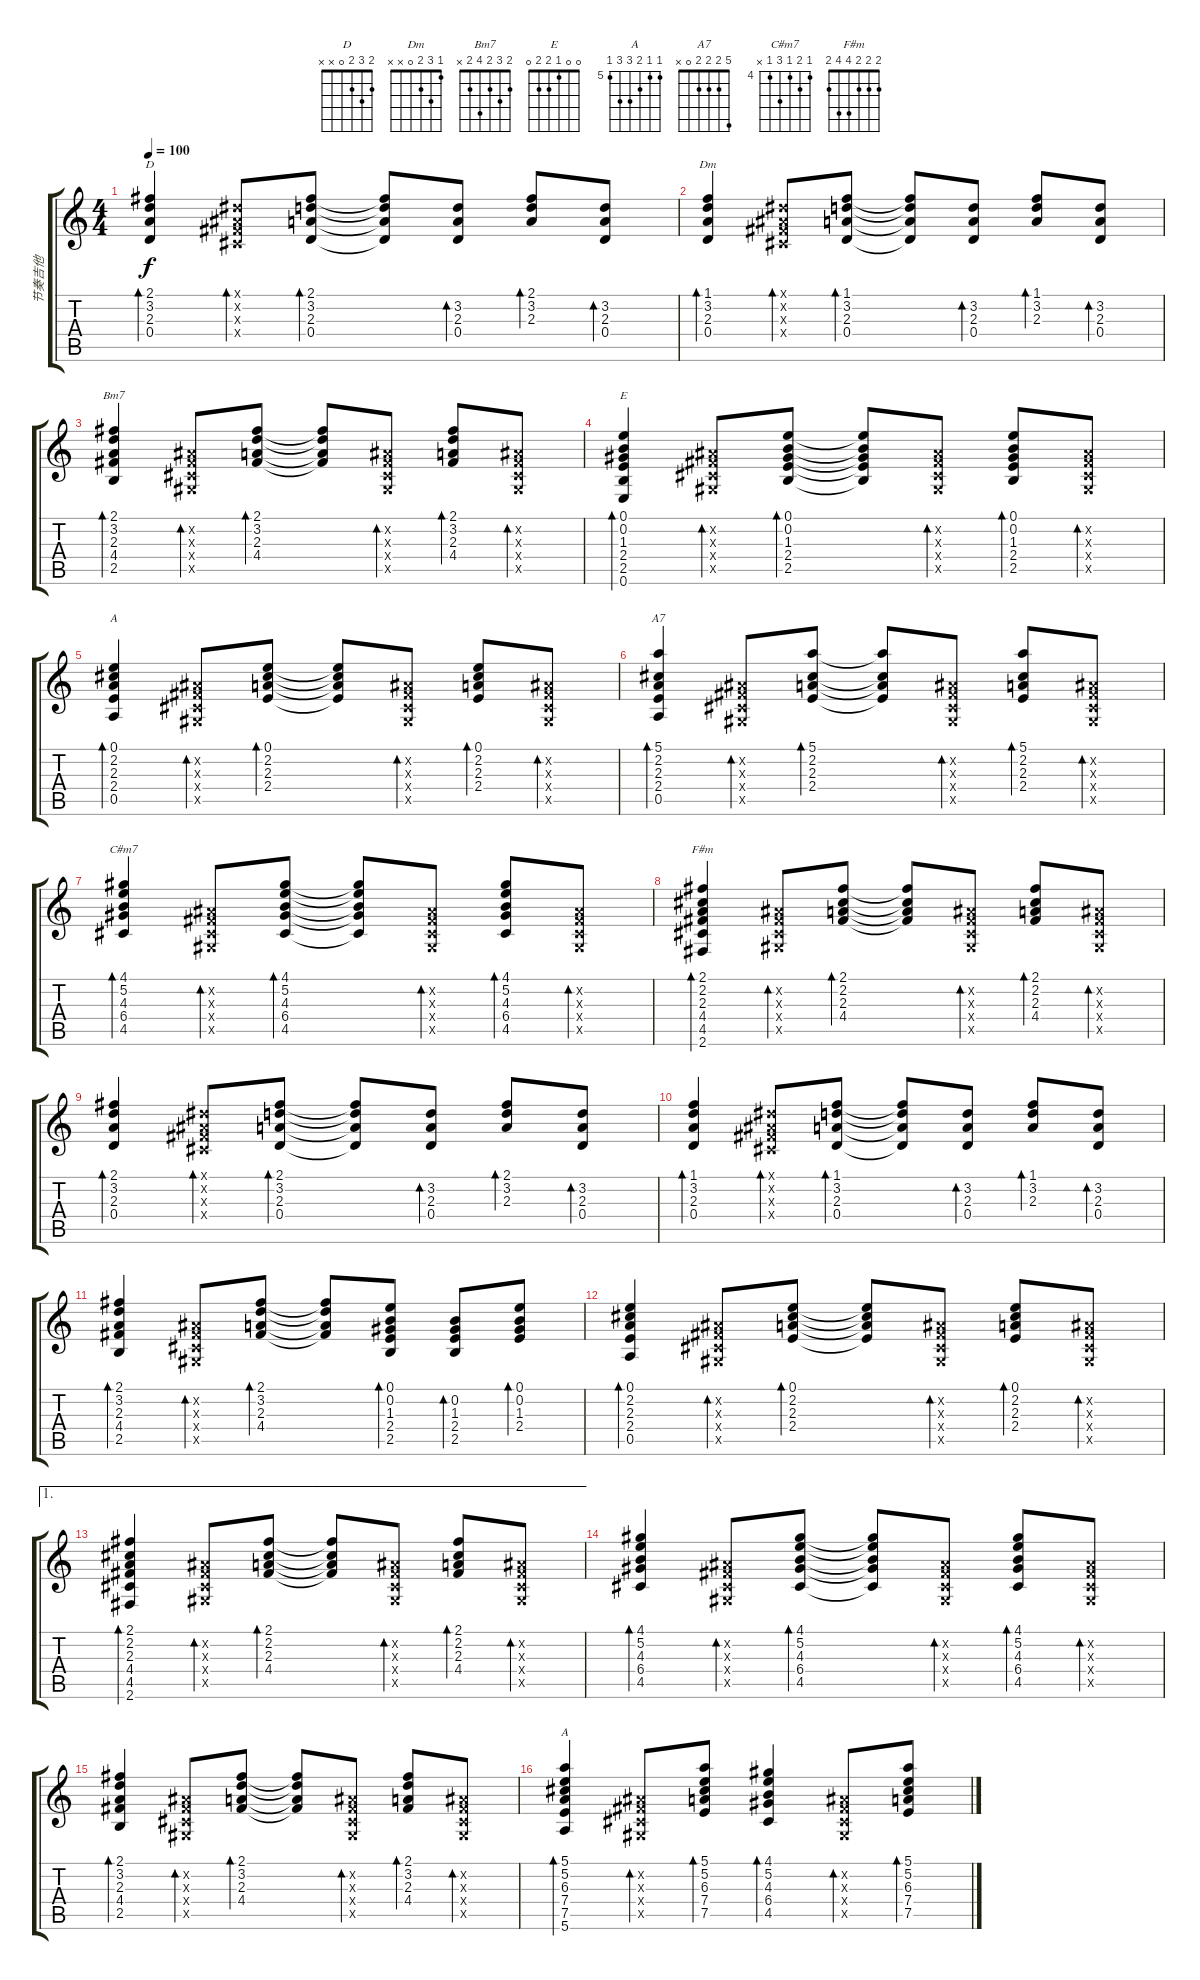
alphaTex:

\track ("节奏吉他" "节奏吉他") {instrument acousticguitarnylon}
\staff {score tabs}
\tuning (E4 B3 G3 D3 A2 E2) {hide}
\chord ("D" 2 3 2 0 x x)
\chord ("Dm" 1 3 2 0 x x)
\chord ("Bm7" 2 3 2 4 2 x)
\chord ("E" 0 0 1 2 2 0)
\chord ("A" 0 2 2 2 0 x)
\chord ("A7" 5 2 2 2 0 x)
\chord ("C#m7" 4 5 4 6 4 x) {firstfret 4}
\chord ("F#m" 2 2 2 4 4 2)
\chord ("A" 5 5 6 7 7 5) {firstfret 5}
\ts (4 4)
\tempo 100
\clef g2
\ks c
(2.1 3.2 2.3 0.4).4{bd 30 ch "D" dy f} (-1.1{x} -1.2{x} -1.3{x} -1.4{x}).8{bd 30} (2.1 3.2 2.3 0.4).8{bd 30} (2.1{t} 3.2{t} 2.3{t} 0.4{t}).8 (3.2 2.3 0.4).8{bd 30} (2.1 3.2 2.3).8{bd 30} (3.2 2.3 0.4).8{bd 30} |
(1.1 3.2 2.3 0.4).4{bd 30 ch "Dm"} (-1.1{x} -1.2{x} -1.3{x} -1.4{x}).8{bd 30} (1.1 3.2 2.3 0.4).8{bd 30} (1.1{t} 3.2{t} 2.3{t} 0.4{t}).8 (3.2 2.3 0.4).8{bd 30} (1.1 3.2 2.3).8{bd 30} (3.2 2.3 0.4).8{bd 30} |
(2.1 3.2 2.3 4.4 2.5).4{bd 30 ch "Bm7"} (-1.2{x} -1.3{x} -1.4{x} -1.5{x}).8{bd 30} (2.1 3.2 2.3 4.4).8{bd 30} (2.1{t} 3.2{t} 2.3{t} 4.4{t}).8 (-1.2{x} -1.3{x} -1.4{x} -1.5{x}).8{bd 30} (2.1 3.2 2.3 4.4).8{bd 30} (-1.2{x} -1.3{x} -1.4{x} -1.5{x}).8{bd 30} |
(0.1 0.2 1.3 2.4 2.5 0.6).4{bd 30 ch "E"} (-1.2{x} -1.3{x} -1.4{x} -1.5{x}).8{bd 30} (0.1 0.2 1.3 2.4 2.5).8{bd 30} (0.1{t} 0.2{t} 1.3{t} 2.4{t} 2.5{t}).8 (-1.2{x} -1.3{x} -1.4{x} -1.5{x}).8{bd 30} (0.1 0.2 1.3 2.4 2.5).8{bd 30} (-1.2{x} -1.3{x} -1.4{x} -1.5{x}).8{bd 30} |
(0.1 2.2 2.3 2.4 0.5).4{bd 30 ch "A"} (-1.2{x} -1.3{x} -1.4{x} -1.5{x}).8{bd 30} (0.1 2.2 2.3 2.4).8{bd 30} (0.1{t} 2.2{t} 2.3{t} 2.4{t}).8 (-1.2{x} -1.3{x} -1.4{x} -1.5{x}).8{bd 30} (0.1 2.2 2.3 2.4).8{bd 30} (-1.2{x} -1.3{x} -1.4{x} -1.5{x}).8{bd 30} |
(5.1 2.2 2.3 2.4 0.5).4{bd 30 ch "A7"} (-1.2{x} -1.3{x} -1.4{x} -1.5{x}).8{bd 30} (5.1 2.2 2.3 2.4).8{bd 30} (5.1{t} 2.2{t} 2.3{t} 2.4{t}).8 (-1.2{x} -1.3{x} -1.4{x} -1.5{x}).8{bd 30} (5.1 2.2 2.3 2.4).8{bd 30} (-1.2{x} -1.3{x} -1.4{x} -1.5{x}).8{bd 30} |
(4.1 5.2 4.3 6.4 4.5).4{bd 30 ch "C#m7"} (-1.2{x} -1.3{x} -1.4{x} -1.5{x}).8{bd 30} (4.1 5.2 4.3 6.4 4.5).8{bd 30} (4.1{t} 5.2{t} 4.3{t} 6.4{t} 4.5{t}).8 (-1.2{x} -1.3{x} -1.4{x} -1.5{x}).8{bd 30} (4.1 5.2 4.3 6.4 4.5).8{bd 30} (-1.2{x} -1.3{x} -1.4{x} -1.5{x}).8{bd 30} |
(2.1 2.2 2.3 4.4 4.5 2.6).4{bd 30 ch "F#m"} (-1.2{x} -1.3{x} -1.4{x} -1.5{x}).8{bd 30} (2.1 2.2 2.3 4.4).8{bd 30} (2.1{t} 2.2{t} 2.3{t} 4.4{t}).8 (-1.2{x} -1.3{x} -1.4{x} -1.5{x}).8{bd 30} (2.1 2.2 2.3 4.4).8{bd 30} (-1.2{x} -1.3{x} -1.4{x} -1.5{x}).8{bd 30} |
(2.1 3.2 2.3 0.4).4{bd 30} (-1.1{x} -1.2{x} -1.3{x} -1.4{x}).8{bd 30} (2.1 3.2 2.3 0.4).8{bd 30} (2.1{t} 3.2{t} 2.3{t} 0.4{t}).8 (3.2 2.3 0.4).8{bd 30} (2.1 3.2 2.3).8{bd 30} (3.2 2.3 0.4).8{bd 30} |
(1.1 3.2 2.3 0.4).4{bd 30} (-1.1{x} -1.2{x} -1.3{x} -1.4{x}).8{bd 30} (1.1 3.2 2.3 0.4).8{bd 30} (1.1{t} 3.2{t} 2.3{t} 0.4{t}).8 (3.2 2.3 0.4).8{bd 30} (1.1 3.2 2.3).8{bd 30} (3.2 2.3 0.4).8{bd 30} |
(2.1 3.2 2.3 4.4 2.5).4{bd 30} (-1.2{x} -1.3{x} -1.4{x} -1.5{x}).8{bd 30} (2.1 3.2 2.3 4.4).8{bd 30} (2.1{t} 3.2{t} 2.3{t} 4.4{t}).8 (0.1 0.2 1.3 2.4 2.5).8{bd 30} (0.2 1.3 2.4 2.5).8{bd 30} (0.1 0.2 1.3 2.4).8{bd 30} |
(0.1 2.2 2.3 2.4 0.5).4{bd 30} (-1.2{x} -1.3{x} -1.4{x} -1.5{x}).8{bd 30} (0.1 2.2 2.3 2.4).8{bd 30} (0.1{t} 2.2{t} 2.3{t} 2.4{t}).8 (-1.2{x} -1.3{x} -1.4{x} -1.5{x}).8{bd 30} (0.1 2.2 2.3 2.4).8{bd 30} (-1.2{x} -1.3{x} -1.4{x} -1.5{x}).8{bd 30} |
\ae 1
(2.1 2.2 2.3 4.4 4.5 2.6).4{bd 30} (-1.2{x} -1.3{x} -1.4{x} -1.5{x}).8{bd 30} (2.1 2.2 2.3 4.4).8{bd 30} (2.1{t} 2.2{t} 2.3{t} 4.4{t}).8 (-1.2{x} -1.3{x} -1.4{x} -1.5{x}).8{bd 30} (2.1 2.2 2.3 4.4).8{bd 30} (-1.2{x} -1.3{x} -1.4{x} -1.5{x}).8{bd 30} |
(4.1 5.2 4.3 6.4 4.5).4{bd 30} (-1.2{x} -1.3{x} -1.4{x} -1.5{x}).8{bd 30} (4.1 5.2 4.3 6.4 4.5).8{bd 30} (4.1{t} 5.2{t} 4.3{t} 6.4{t} 4.5{t}).8 (-1.2{x} -1.3{x} -1.4{x} -1.5{x}).8{bd 30} (4.1 5.2 4.3 6.4 4.5).8{bd 30} (-1.2{x} -1.3{x} -1.4{x} -1.5{x}).8{bd 30} |
(2.1 3.2 2.3 4.4 2.5).4{bd 30} (-1.2{x} -1.3{x} -1.4{x} -1.5{x}).8{bd 30} (2.1 3.2 2.3 4.4).8{bd 30} (2.1{t} 3.2{t} 2.3{t} 4.4{t}).8 (-1.2{x} -1.3{x} -1.4{x} -1.5{x}).8{bd 30} (2.1 3.2 2.3 4.4).8{bd 30} (-1.2{x} -1.3{x} -1.4{x} -1.5{x}).8{bd 30} |
(5.1 5.2 6.3 7.4 7.5 5.6).4{bd 30 ch "A"} (-1.2{x} -1.3{x} -1.4{x} -1.5{x}).8{bd 30} (5.1 5.2 6.3 7.4 7.5).8{bd 30} (4.1 5.2 4.3 6.4 4.5).4{bd 30} (-1.2{x} -1.3{x} -1.4{x} -1.5{x}).8{bd 30} (5.1 5.2 6.3 7.4 7.5).8{bd 30}
